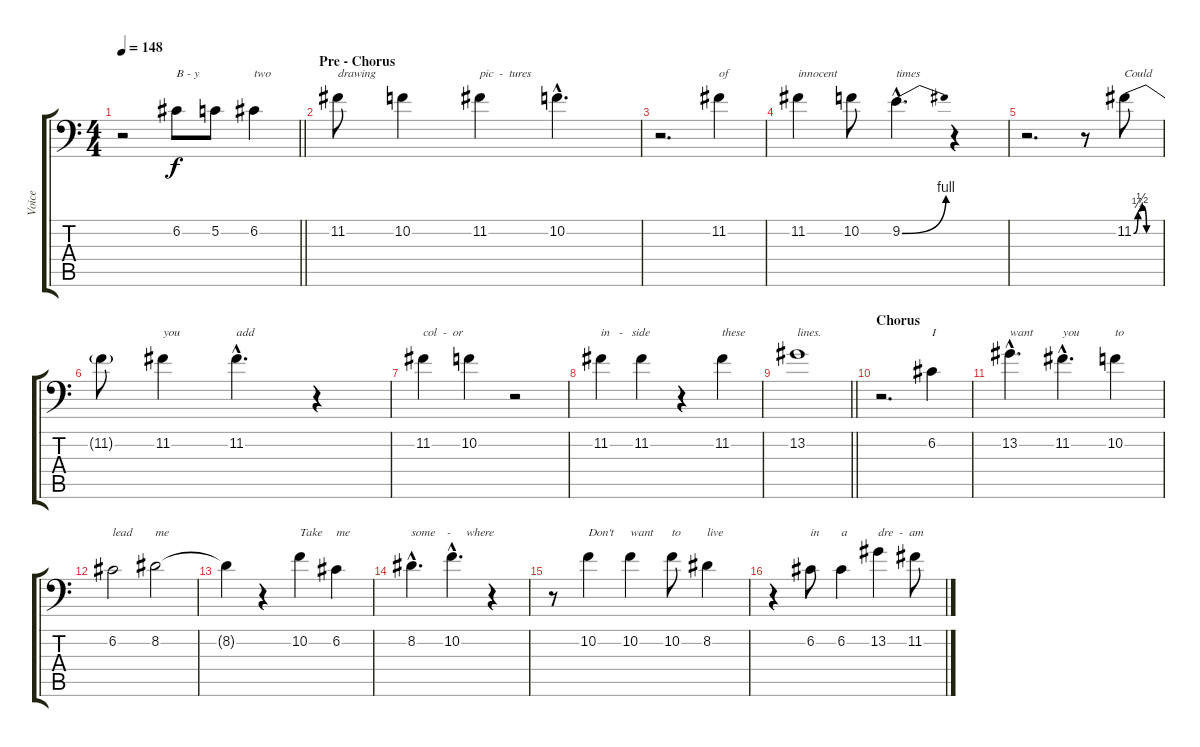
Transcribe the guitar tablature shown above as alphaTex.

\track ("Voice" "Voice") {instrument cello}
\staff {score tabs}
\tuning (C4 G3 Eb3 Bb2 F2 Bb1) {hide}
\ts (4 4)
\tempo 148
\clef f4
\barLineRight lightlight
\ks c
r.2{dy f} 6.2.8{txt "B - y"} 5.2.8 6.2.4{txt "two"} |
\section ("" "Pre - Chorus")
11.2.8{txt "drawing"} 10.2.4 11.2.4{txt "pic  -  tures"} 10.2{hac}.4{d} |
r.2{d} 11.2.4{txt "of"} |
11.2.4{txt "innocent"} 10.2.8 9.2{be (bend 0 0 60 4) hac}.4{d txt "times"} r.4 |
r.2{d} r.8 11.2{be (custom 0 0 10 1 20 2 30 0 60 0)}.8{txt "Could"} |
11.2{t}.8 11.2.4{txt "you"} 11.2{hac}.4{d txt "add"} r.4 |
11.2.4{txt "col  -  or"} 10.2.4 r.2 |
11.2.4{txt "in   -   side"} 11.2.4 r.4 11.2.4{txt "these"} |
\barLineRight lightlight
13.2.1{txt "lines."} |
\section ("" "Chorus")
r.2{d} 6.2.4{txt "I"} |
13.2{hac}.4{d txt "want"} 11.2{hac}.4{d txt "you"} 10.2.4{txt "to"} |
6.2.2{txt "lead"} 8.2.2{txt "me"} |
8.2{t}.4 r.4 10.2.4{txt "Take"} 6.2.4{txt "me"} |
8.2{hac}.4{d txt "some    -     where"} 10.2{hac}.4{d} r.4 |
r.8 10.2.4{txt "Don't"} 10.2.4{txt "want"} 10.2.8{txt "to"} 8.2.4{txt "live"} |
r.4 6.2.8{txt "in"} 6.2.4{txt "a"} 13.2.4{txt "dre  -  am"} 11.2.8
